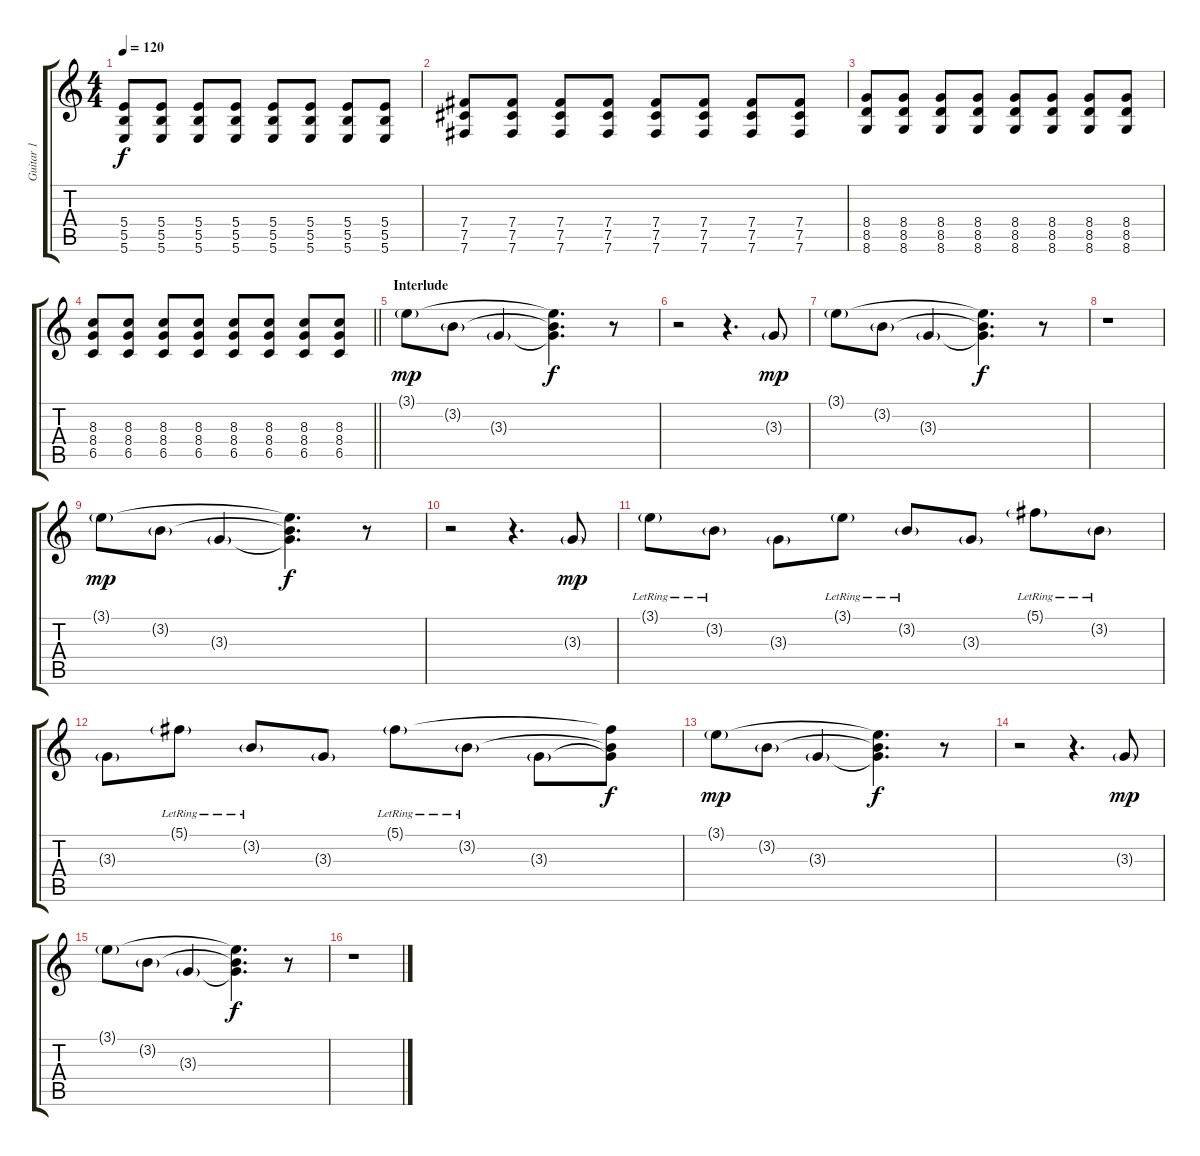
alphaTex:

\track ("Guitar 1" "Guitar 1") {instrument overdrivenguitar}
\staff {score tabs}
\tuning (Db4 Ab3 E3 B2 Gb2 B1) {hide}
\ts (4 4)
\tempo 120
\clef g2
\ks c
(5.4 5.5 5.6).8{dy f} (5.4 5.5 5.6).8 (5.4 5.5 5.6).8 (5.4 5.5 5.6).8 (5.4 5.5 5.6).8 (5.4 5.5 5.6).8 (5.4 5.5 5.6).8 (5.4 5.5 5.6).8 |
(7.4 7.5 7.6).8 (7.4 7.5 7.6).8 (7.4 7.5 7.6).8 (7.4 7.5 7.6).8 (7.4 7.5 7.6).8 (7.4 7.5 7.6).8 (7.4 7.5 7.6).8 (7.4 7.5 7.6).8 |
(8.4 8.5 8.6).8 (8.4 8.5 8.6).8 (8.4 8.5 8.6).8 (8.4 8.5 8.6).8 (8.4 8.5 8.6).8 (8.4 8.5 8.6).8 (8.4 8.5 8.6).8 (8.4 8.5 8.6).8 |
\barLineRight lightlight
(8.3 8.4 6.5).8 (8.3 8.4 6.5).8 (8.3 8.4 6.5).8 (8.3 8.4 6.5).8 (8.3 8.4 6.5).8 (8.3 8.4 6.5).8 (8.3 8.4 6.5).8 (8.3 8.4 6.5).8 |
\section ("" "Interlude")
3.1{g}.8{dy mp} 3.2{g}.8 3.3{g}.4 (3.1{t} 3.2{t} 3.3{t}).4{d dy f} r.8 |
r.2 r.4{d} 3.3{g}.8{dy mp} |
3.1{g}.8 3.2{g}.8 3.3{g}.4 (3.1{t} 3.2{t} 3.3{t}).4{d dy f} r.8 |
r.1 |
3.1{g}.8{dy mp} 3.2{g}.8 3.3{g}.4 (3.1{t} 3.2{t} 3.3{t}).4{d dy f} r.8 |
r.2 r.4{d} 3.3{g}.8{dy mp} |
3.1{g lr}.8 3.2{g lr}.8 3.3{g}.8 3.1{g lr}.8 3.2{g lr}.8 3.3{g}.8 5.1{g lr}.8 3.2{g lr}.8 |
3.3{g}.8 5.1{g lr}.8 3.2{g lr}.8 3.3{g}.8 5.1{g lr}.8 3.2{g lr}.8 3.3{g}.8 (5.1{t} 3.2{t} 3.3{t}).8{dy f} |
3.1{g}.8{dy mp} 3.2{g}.8 3.3{g}.4 (3.1{t} 3.2{t} 3.3{t}).4{d dy f} r.8 |
r.2 r.4{d} 3.3{g}.8{dy mp} |
3.1{g}.8 3.2{g}.8 3.3{g}.4 (3.1{t} 3.2{t} 3.3{t}).4{d dy f} r.8 |
r.1
